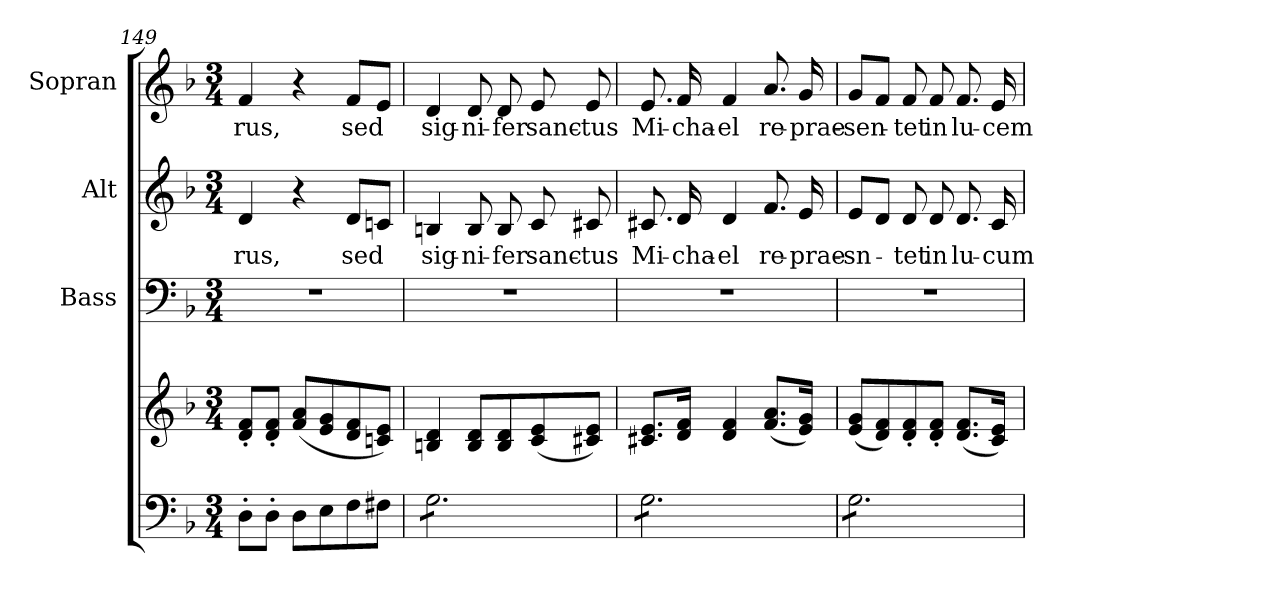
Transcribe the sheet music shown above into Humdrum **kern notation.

**kern	**kern	**kern	**kern	**text	**kern	**text
*part4	*part4	*part3	*part2	*part2	*part1	*part1
*staff5	*staff4	*staff3	*staff2	*staff2	*staff1	*staff1
*	*	*I"Bass	*I"Alt	*	*I"Sopran	*
*	*	*I'B.	*I'A.	*	*I'S.	*
*clefF4	*clefG2	*clefF4	*clefG2	*	*clefG2	*
*k[b-]	*k[b-]	*k[b-]	*k[b-]	*	*k[b-]	*
*F:	*F:	*F:	*F:	*	*F:	*
*M3/4	*M3/4	*M3/4	*M3/4	*	*M3/4	*
=149	=149	=149	=149	=149	=149	=149
!	!	!	!	!LO:LY:b	!	!LO:LY:b
8D'>\L	8d/'< 8f/'<L	2.r	4d/	-rus,	4f/	-rus,
8D'>\J	8d/'< 8f/'<J	.	.	.	.	.
8D\L	(<8f/ 8a/L	.	4r	.	4r	.
8E\	8e/ 8g/	.	.	.	.	.
!	!	!	!	!LO:LY:b	!	!LO:LY:b
8F\	8d/ 8f/	.	8d/L	sed	8f/L	sed
8F#X\J	8cn/ 8e/J)	.	8cn/J	.	8e/J	.
=150	=150	=150	=150	=150	=150	=150
!	!	!	!	!LO:LY:b	!	!LO:LY:b
*tremolo	*	*	*	*	*	*
8G\L	4Bn/ 4d/	2.r	4Bn/	sig-	4d/	sig-
8G\	.	.	.	.	.	.
!	!	!	!	!LO:LY:b	!	!LO:LY:b
8G\	8B/ 8d/L	.	8B/	-ni-	8d/	-ni-
!	!	!	!	!LO:LY:b	!	!LO:LY:b
8G\	8B/ 8d/	.	8B/	-fer	8d/	-fer
!	!	!	!	!LO:LY:b	!	!LO:LY:b
8G\	(<8c/ 8e/	.	8c/	sanc-	8e/	sanc-
!	!	!	!	!LO:LY:b	!	!LO:LY:b
8G\J	8c#X/ 8e/J)	.	8c#X/	-tus	8e/	-tus
=151	=151	=151	=151	=151	=151	=151
!	!	!	!	!LO:LY:b	!	!LO:LY:b
8G\L	8.c#X/ 8.e/L	2.r	8.c#X/	Mi-	8.e/	Mi-
8G\	.	.	.	.	.	.
!	!	!	!	!LO:LY:b	!	!LO:LY:b
.	16d/ 16f/Jk	.	16d/	-cha-	16f/	-cha-
!	!	!	!	!LO:LY:b	!	!LO:LY:b
8G\	4d/ 4f/	.	4d/	-el	4f/	-el
8G\	.	.	.	.	.	.
!	!	!	!	!LO:LY:b	!	!LO:LY:b
8G\	(<8.f/ 8.a/L	.	8.f/	re-	8.a/	re-
8G\J	.	.	.	.	.	.
!	!	!	!	!LO:LY:b	!	!LO:LY:b
.	16e/ 16g/Jk)	.	16e/	-prae-	16g/	-prae-
!!LO:PB:g=z
=152	=152	=152	=152	=152	=152	=152
!	!	!	!	!LO:LY:b	!	!LO:LY:b
8G\L	(<8e/ 8g/L	2.r	8e/L	-sn-	8g/L	-sen-
8G\	8d/ 8f/)	.	8d/J	.	8f/J	.
!	!	!	!	!LO:LY:b	!	!LO:LY:b
8G\	8d/'< 8f/'<	.	8d/	-tet	8f/	-tet
!	!	!	!	!LO:LY:b	!	!LO:LY:b
8G\	8d/'< 8f/'<J	.	8d/	in	8f/	in
!	!	!	!	!LO:LY:b	!	!LO:LY:b
8G\	(<8.d/ 8.f/L	.	8.d/	lu-	8.f/	lu-
8G\J	.	.	.	.	.	.
*Xtremolo	*	*	*	*	*	*
!	!	!	!	!LO:LY:b	!	!LO:LY:b
.	16c/ 16e/Jk)	.	16c/	-cum	16e/	-cem
=	=	=	=	=	=	=
*-	*-	*-	*-	*-	*-	*-
